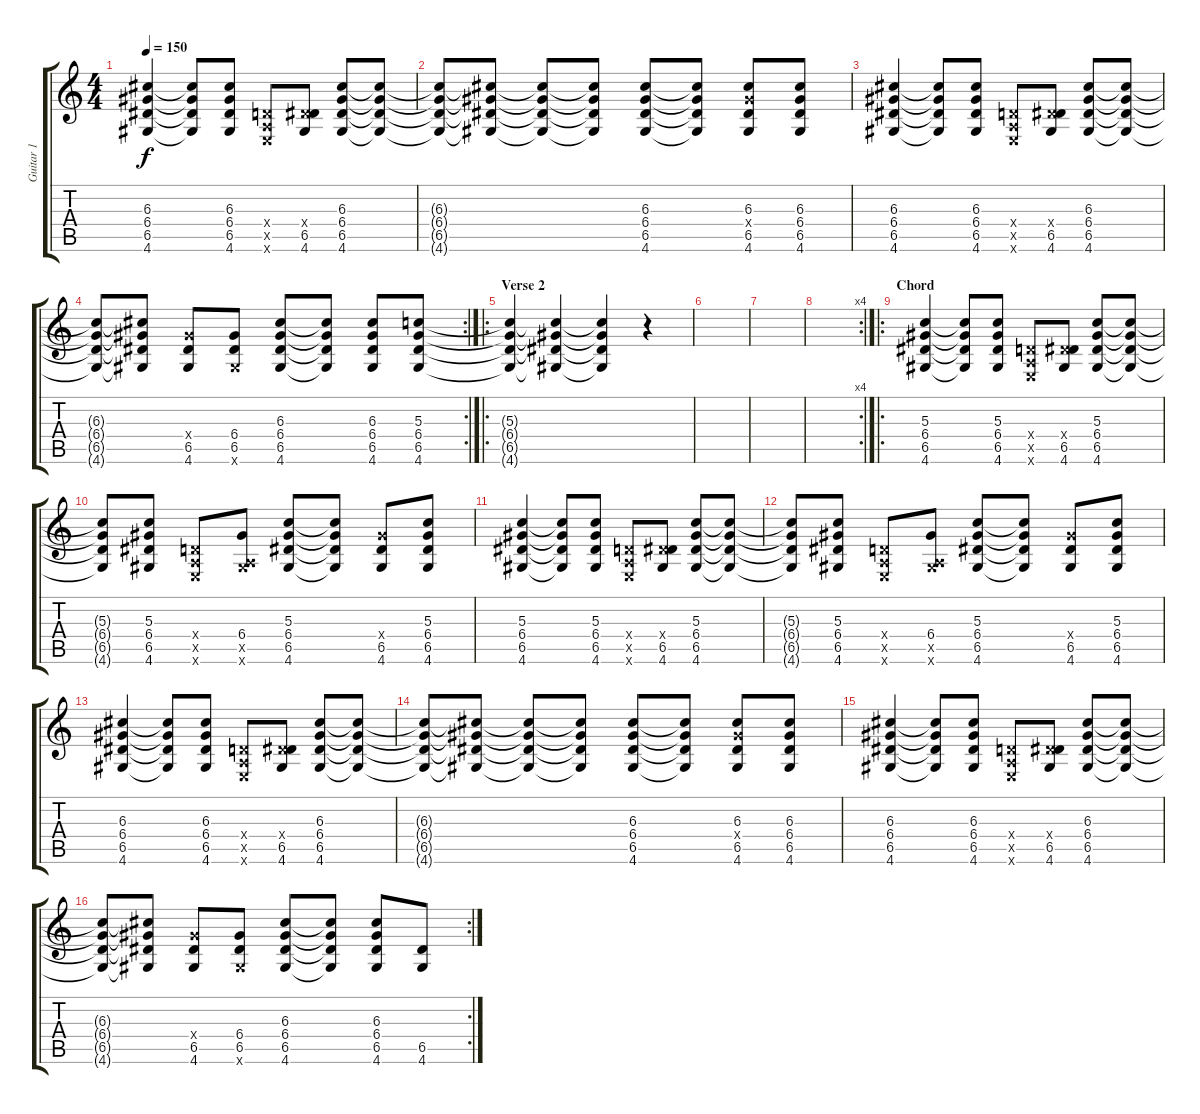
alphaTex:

\track ("Guitar 1" "Guitar 1") {instrument electricguitarjazz}
\staff {score tabs}
\tuning (E4 B3 G3 D3 A2 E2) {hide}
\ts (4 4)
\tempo 150
\clef g2
\ks c
(6.3 6.4 6.5 4.6).4{dy f} (6.3{t} 6.4{t} 6.5{t} 4.6{t}).8 (6.3 6.4 6.5 4.6).8 (0.4{x} 0.5{x} 0.6{x}).8 (0.4{x} 6.5 4.6).8 (6.3 6.4 6.5 4.6).8 (6.3{t} 6.4{t} 6.5{t} 4.6{t}).8 |
(6.3{t} 6.4{t} 6.5{t} 4.6{t}).8 (6.3{t} 6.4{t} 6.5{t} 4.6{t}).8 (6.3{t} 6.4{t} 6.5{t} 4.6{t}).8 (6.3{t} 6.4{t} 6.5{t} 4.6{t}).8 (6.3 6.4 6.5 4.6).8 (6.3{t} 6.4{t} 6.5{t} 4.6{t}).8 (6.3 6.4{x} 6.5 4.6).8 (6.3 6.4 6.5 4.6).8 |
(6.3 6.4 6.5 4.6).4 (6.3{t} 6.4{t} 6.5{t} 4.6{t}).8 (6.3 6.4 6.5 4.6).8 (0.4{x} 0.5{x} 0.6{x}).8 (0.4{x} 6.5 4.6).8 (6.3 6.4 6.5 4.6).8 (6.3{t} 6.4{t} 6.5{t} 4.6{t}).8 |
\rc 2
(6.3{t} 6.4{t} 6.5{t} 4.6{t}).8 (6.3{t} 6.4{t} 6.5{t} 4.6{t}).8 (6.4{x} 6.5 4.6).8 (6.4 6.5 4.6{x}).8 (6.3 6.4 6.5 4.6).8 (6.3{t} 6.4{t} 6.5{t} 4.6{t}).8 (6.3 6.4 6.5 4.6).8 (5.3 6.4 6.5 4.6).8 |
\ro
\section ("" "Verse 2")
(5.3{t} 6.4{t} 6.5{t} 4.6{t}).4 (5.3{t} 6.4{t} 6.5{t} 4.6{t}).4 (5.3{t} 6.4{t} 6.5{t} 4.6{t}).4 r.4 |
|
|
\rc 4
|
\ro
\section ("" "Chord")
(5.3 6.4 6.5 4.6).4 (5.3{t} 6.4{t} 6.5{t} 4.6{t}).8 (5.3 6.4 6.5 4.6).8 (0.4{x} 0.5{x} 0.6{x}).8 (0.4{x} 6.5 4.6).8 (5.3 6.4 6.5 4.6).8 (5.3{t} 6.4{t} 6.5{t} 4.6{t}).8 |
(5.3{t} 6.4{t} 6.5{t} 4.6{t}).8 (5.3 6.4 6.5 4.6).8 (0.4{x} 0.5{x} 0.6{x}).8 (6.4 0.5{x} 4.6{x}).8 (5.3 6.4 6.5 4.6).8 (5.3{t} 6.4{t} 6.5{t} 4.6{t}).8 (6.4{x} 6.5 4.6).8 (5.3 6.4 6.5 4.6).8 |
(5.3 6.4 6.5 4.6).4 (5.3{t} 6.4{t} 6.5{t} 4.6{t}).8 (5.3 6.4 6.5 4.6).8 (0.4{x} 0.5{x} 0.6{x}).8 (0.4{x} 6.5 4.6).8 (5.3 6.4 6.5 4.6).8 (5.3{t} 6.4{t} 6.5{t} 4.6{t}).8 |
(5.3{t} 6.4{t} 6.5{t} 4.6{t}).8 (5.3 6.4 6.5 4.6).8 (0.4{x} 0.5{x} 0.6{x}).8 (6.4 0.5{x} 4.6{x}).8 (5.3 6.4 6.5 4.6).8 (5.3{t} 6.4{t} 6.5{t} 4.6{t}).8 (6.4{x} 6.5 4.6).8 (5.3 6.4 6.5 4.6).8 |
(6.3 6.4 6.5 4.6).4 (6.3{t} 6.4{t} 6.5{t} 4.6{t}).8 (6.3 6.4 6.5 4.6).8 (0.4{x} 0.5{x} 0.6{x}).8 (0.4{x} 6.5 4.6).8 (6.3 6.4 6.5 4.6).8 (6.3{t} 6.4{t} 6.5{t} 4.6{t}).8 |
(6.3{t} 6.4{t} 6.5{t} 4.6{t}).8 (6.3{t} 6.4{t} 6.5{t} 4.6{t}).8 (6.3{t} 6.4{t} 6.5{t} 4.6{t}).8 (6.3{t} 6.4{t} 6.5{t} 4.6{t}).8 (6.3 6.4 6.5 4.6).8 (6.3{t} 6.4{t} 6.5{t} 4.6{t}).8 (6.3 6.4{x} 6.5 4.6).8 (6.3 6.4 6.5 4.6).8 |
(6.3 6.4 6.5 4.6).4 (6.3{t} 6.4{t} 6.5{t} 4.6{t}).8 (6.3 6.4 6.5 4.6).8 (0.4{x} 0.5{x} 0.6{x}).8 (0.4{x} 6.5 4.6).8 (6.3 6.4 6.5 4.6).8 (6.3{t} 6.4{t} 6.5{t} 4.6{t}).8 |
\rc 2
(6.3{t} 6.4{t} 6.5{t} 4.6{t}).8 (6.3{t} 6.4{t} 6.5{t} 4.6{t}).8 (6.4{x} 6.5 4.6).8 (6.4 6.5 4.6{x}).8 (6.3 6.4 6.5 4.6).8 (6.3{t} 6.4{t} 6.5{t} 4.6{t}).8 (6.3 6.4 6.5 4.6).8 (6.5 4.6).8
